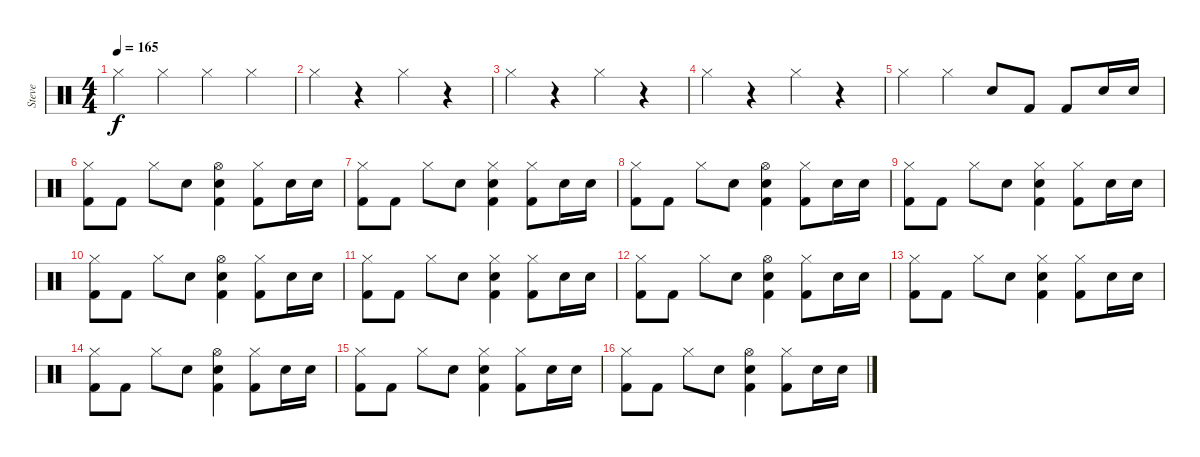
\track ("Steve" "Steve") {instrument percussion}
\staff {score}
\articulation defaults
\ts (4 4)
\tempo 165
\clef neutral
\ks c "Hi-Hat (closed)".4{dy f} "Hi-Hat (closed)".4 "Hi-Hat (closed)".4 "Hi-Hat (closed)".4
|
"Hi-Hat (closed)".4 r.4 "Hi-Hat (closed)".4 r.4 |
"Hi-Hat (closed)".4 r.4 "Hi-Hat (closed)".4 r.4 |
"Hi-Hat (closed)".4 r.4 "Hi-Hat (closed)".4 r.4 |
"Hi-Hat (closed)".4 "Hi-Hat (closed)".4 "Electric Snare (hit)".8 "Kick (hit) 2".8 "Kick (hit) 2".8 "Electric Snare (hit)".16 "Electric Snare (hit)".16 |
("Hi-Hat (closed)" "Kick (hit) 2").8 "Kick (hit) 2".8 "Hi-Hat (closed)".8 "Electric Snare (hit)".8 ("Hi-Hat (open)" "Electric Snare (hit)" "Kick (hit) 2").4 ("Hi-Hat (closed)" "Kick (hit) 2").8 "Electric Snare (hit)".16 "Electric Snare (hit)".16 |
("Hi-Hat (closed)" "Kick (hit) 2").8 "Kick (hit) 2".8 "Hi-Hat (closed)".8 "Electric Snare (hit)".8 ("Hi-Hat (closed)" "Electric Snare (hit)" "Kick (hit) 2").4 ("Hi-Hat (closed)" "Kick (hit) 2").8 "Electric Snare (hit)".16 "Electric Snare (hit)".16 |
("Hi-Hat (closed)" "Kick (hit) 2").8 "Kick (hit) 2".8 "Hi-Hat (closed)".8 "Electric Snare (hit)".8 ("Hi-Hat (open)" "Electric Snare (hit)" "Kick (hit) 2").4 ("Hi-Hat (closed)" "Kick (hit) 2").8 "Electric Snare (hit)".16 "Electric Snare (hit)".16 |
("Hi-Hat (closed)" "Kick (hit) 2").8 "Kick (hit) 2".8 "Hi-Hat (closed)".8 "Electric Snare (hit)".8 ("Hi-Hat (closed)" "Electric Snare (hit)" "Kick (hit) 2").4 ("Hi-Hat (closed)" "Kick (hit) 2").8 "Electric Snare (hit)".16 "Electric Snare (hit)".16 |
("Hi-Hat (closed)" "Kick (hit) 2").8 "Kick (hit) 2".8 "Hi-Hat (closed)".8 "Electric Snare (hit)".8 ("Hi-Hat (open)" "Electric Snare (hit)" "Kick (hit) 2").4 ("Hi-Hat (closed)" "Kick (hit) 2").8 "Electric Snare (hit)".16 "Electric Snare (hit)".16 |
("Hi-Hat (closed)" "Kick (hit) 2").8 "Kick (hit) 2".8 "Hi-Hat (closed)".8 "Electric Snare (hit)".8 ("Hi-Hat (closed)" "Electric Snare (hit)" "Kick (hit) 2").4 ("Hi-Hat (closed)" "Kick (hit) 2").8 "Electric Snare (hit)".16 "Electric Snare (hit)".16 |
("Hi-Hat (closed)" "Kick (hit) 2").8 "Kick (hit) 2".8 "Hi-Hat (closed)".8 "Electric Snare (hit)".8 ("Hi-Hat (open)" "Electric Snare (hit)" "Kick (hit) 2").4 ("Hi-Hat (closed)" "Kick (hit) 2").8 "Electric Snare (hit)".16 "Electric Snare (hit)".16 |
("Hi-Hat (closed)" "Kick (hit) 2").8 "Kick (hit) 2".8 "Hi-Hat (closed)".8 "Electric Snare (hit)".8 ("Hi-Hat (closed)" "Electric Snare (hit)" "Kick (hit) 2").4 ("Hi-Hat (closed)" "Kick (hit) 2").8 "Electric Snare (hit)".16 "Electric Snare (hit)".16 |
("Hi-Hat (closed)" "Kick (hit) 2").8 "Kick (hit) 2".8 "Hi-Hat (closed)".8 "Electric Snare (hit)".8 ("Hi-Hat (open)" "Electric Snare (hit)" "Kick (hit) 2").4 ("Hi-Hat (closed)" "Kick (hit) 2").8 "Electric Snare (hit)".16 "Electric Snare (hit)".16 |
("Hi-Hat (closed)" "Kick (hit) 2").8 "Kick (hit) 2".8 "Hi-Hat (closed)".8 "Electric Snare (hit)".8 ("Hi-Hat (closed)" "Electric Snare (hit)" "Kick (hit) 2").4 ("Hi-Hat (closed)" "Kick (hit) 2").8 "Electric Snare (hit)".16 "Electric Snare (hit)".16 |
("Hi-Hat (closed)" "Kick (hit) 2").8 "Kick (hit) 2".8 "Hi-Hat (closed)".8 "Electric Snare (hit)".8 ("Hi-Hat (open)" "Electric Snare (hit)" "Kick (hit) 2").4 ("Hi-Hat (closed)" "Kick (hit) 2").8 "Electric Snare (hit)".16 "Electric Snare (hit)".16
